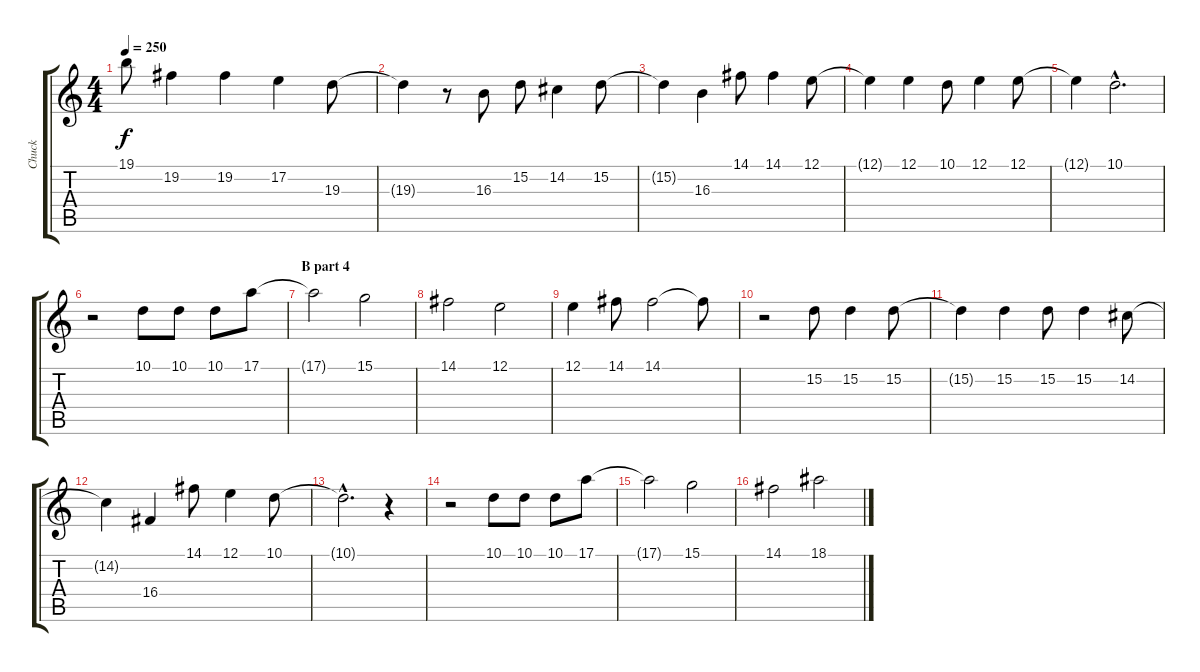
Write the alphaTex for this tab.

\track ("Chuck" "Chuck") {instrument lead6voice}
\staff {score tabs}
\tuning (E4 B3 G3 D3 A2 E2) {hide}
\ts (4 4)
\tempo 250
\clef g2
\ks c
19.1.8{dy f} 19.2.4 19.2.4 17.2.4 19.3.8 |
19.3{t}.4 r.8 16.3.8 15.2.8 14.2.4 15.2.8 |
15.2{t}.4 16.3.4 14.1.8 14.1.4 12.1.8 |
12.1{t}.4 12.1.4 10.1.8 12.1.4 12.1.8 |
12.1{t}.4 10.1{hac}.2{d} |
r.2 10.1.8 10.1.8 10.1.8 17.1.8 |
\section ("" "B part 4")
17.1{t}.2 15.1.2 |
14.1.2 12.1.2 |
12.1.4 14.1.8 14.1.2 14.1{t}.8 |
r.2 15.2.8 15.2.4 15.2.8 |
15.2{t}.4 15.2.4 15.2.8 15.2.4 14.2.8 |
14.2{t}.4 16.4.4 14.1.8 12.1.4 10.1.8 |
10.1{hac t}.2{d} r.4 |
r.2 10.1.8 10.1.8 10.1.8 17.1.8 |
17.1{t}.2 15.1.2 |
14.1.2 18.1.2
